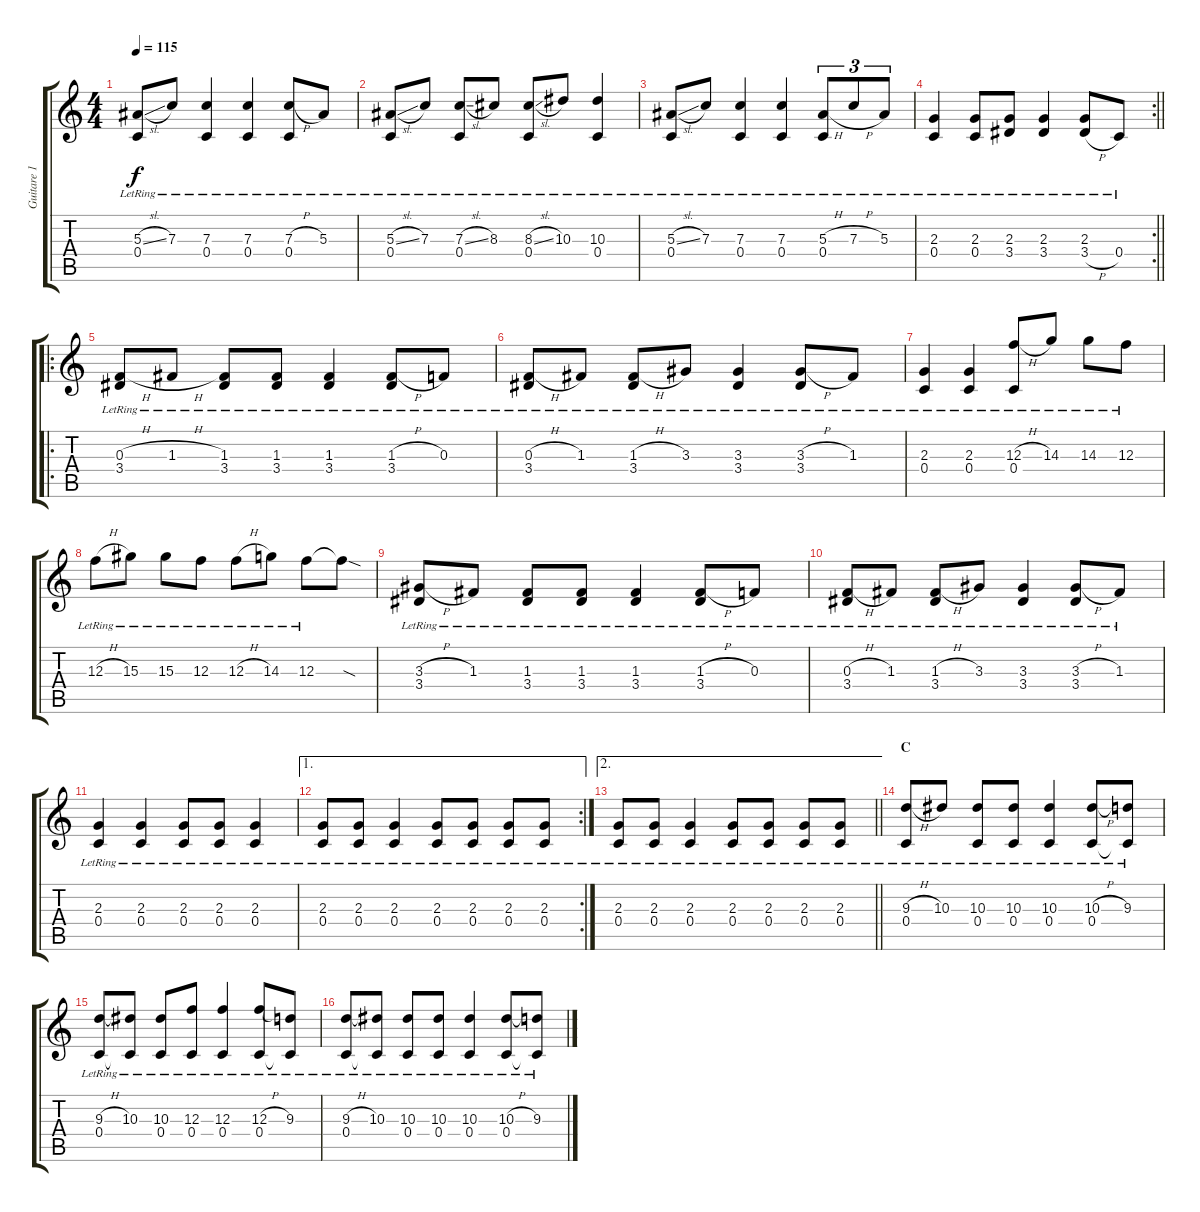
\track ("Guitare 1" "Guitare 1") {instrument distortionguitar}
\staff {score tabs}
\tuning (D4 A3 F3 C3 G2 C2) {hide}
\ts (4 4)
\tempo 115
\clef g2
\ks c
(5.3{sl lr} 0.4{lr}).8{dy f} 7.3{lr}.8 (7.3{lr} 0.4{lr}).4 (7.3{lr} 0.4{lr}).4 (7.3{h lr} 0.4{lr}).8 5.3{lr}.8 |
(5.3{sl lr} 0.4{lr}).8 7.3{lr}.8 (7.3{sl lr} 0.4{lr}).8 8.3{lr}.8 (8.3{sl lr} 0.4{lr}).8 10.3{lr}.8 (10.3{lr} 0.4{lr}).4 |
(5.3{sl lr} 0.4{lr}).8 7.3{lr}.8 (7.3{lr} 0.4{lr}).4 (7.3{lr} 0.4{lr}).4 (5.3{h lr} 0.4{lr}).8{tu (3 2)} 7.3{h lr}.8{tu (3 2)} 5.3{lr}.8{tu (3 2)} |
\rc 2
\barLineRight lightlight
(2.3{lr} 0.4{lr}).4 (2.3{lr} 0.4{lr}).8 (2.3{lr} 3.4{lr}).8 (2.3{lr} 3.4{lr}).4 (2.3{lr} 3.4{h lr}).8 0.4{lr}.8 |
\ro
(0.3{h lr} 3.4{lr}).8 1.3{h lr}.8 (1.3{lr} 3.4{lr}).8 (1.3{lr} 3.4{lr}).8 (1.3{lr} 3.4{lr}).4 (1.3{h lr} 3.4{lr}).8 0.3{lr}.8 |
(0.3{h lr} 3.4{lr}).8 1.3{lr}.8 (1.3{h lr} 3.4{lr}).8 3.3{lr}.8 (3.3{lr} 3.4{lr}).4 (3.3{h lr} 3.4{lr}).8 1.3{lr}.8 |
(2.3{lr} 0.4{lr}).4 (2.3{lr} 0.4{lr}).4 (12.3{h lr} 0.4{lr}).8 14.3{lr}.8 14.3{lr}.8 12.3{lr}.8 |
12.3{h lr}.8 15.3{lr}.8 15.3{lr}.8 12.3{lr}.8 12.3{h lr}.8 14.3{lr}.8 12.3{lr}.8 12.3{sod t}.8 |
(3.3{h lr} 3.4{lr}).8 1.3{lr}.8 (1.3{lr} 3.4{lr}).8 (1.3{lr} 3.4{lr}).8 (1.3{lr} 3.4{lr}).4 (1.3{h lr} 3.4{lr}).8 0.3{lr}.8 |
(0.3{h lr} 3.4{lr}).8 1.3{lr}.8 (1.3{h lr} 3.4{lr}).8 3.3{lr}.8 (3.3{lr} 3.4{lr}).4 (3.3{h lr} 3.4{lr}).8 1.3{lr}.8 |
(2.3{lr} 0.4{lr}).4 (2.3{lr} 0.4{lr}).4 (2.3{lr} 0.4{lr}).8 (2.3{lr} 0.4{lr}).8 (2.3{lr} 0.4{lr}).4 |
\ae 1
\rc 2
(2.3{lr} 0.4{lr}).8 (2.3{lr} 0.4{lr}).8 (2.3{lr} 0.4{lr}).4 (2.3{lr} 0.4{lr}).8 (2.3{lr} 0.4{lr}).8 (2.3{lr} 0.4{lr}).8 (2.3{lr} 0.4{lr}).8 |
\ae 2
\barLineRight lightlight
(2.3{lr} 0.4{lr}).8 (2.3{lr} 0.4{lr}).8 (2.3{lr} 0.4{lr}).4 (2.3{lr} 0.4{lr}).8 (2.3{lr} 0.4{lr}).8 (2.3{lr} 0.4{lr}).8 (2.3{lr} 0.4{lr}).8 |
\section ("" "C")
(9.3{h lr} 0.4{lr}).8 10.3{lr}.8 (10.3{lr} 0.4{lr}).8 (10.3{lr} 0.4{lr}).8 (10.3{lr} 0.4{lr}).4 (10.3{h lr} 0.4{lr}).8 (9.3{lr} 0.4{t}).8 |
(9.3{h lr} 0.4{lr}).8 (10.3{lr} 0.4{t}).8 (10.3{lr} 0.4{lr}).8 (12.3{lr} 0.4{lr}).8 (12.3{lr} 0.4{lr}).4 (12.3{h lr} 0.4{lr}).8 (9.3{lr} 0.4{t}).8 |
(9.3{h lr} 0.4{lr}).8 (10.3{lr} 0.4{t}).8 (10.3{lr} 0.4{lr}).8 (10.3{lr} 0.4{lr}).8 (10.3{lr} 0.4{lr}).4 (10.3{h lr} 0.4{lr}).8 (9.3{lr} 0.4{t}).8
